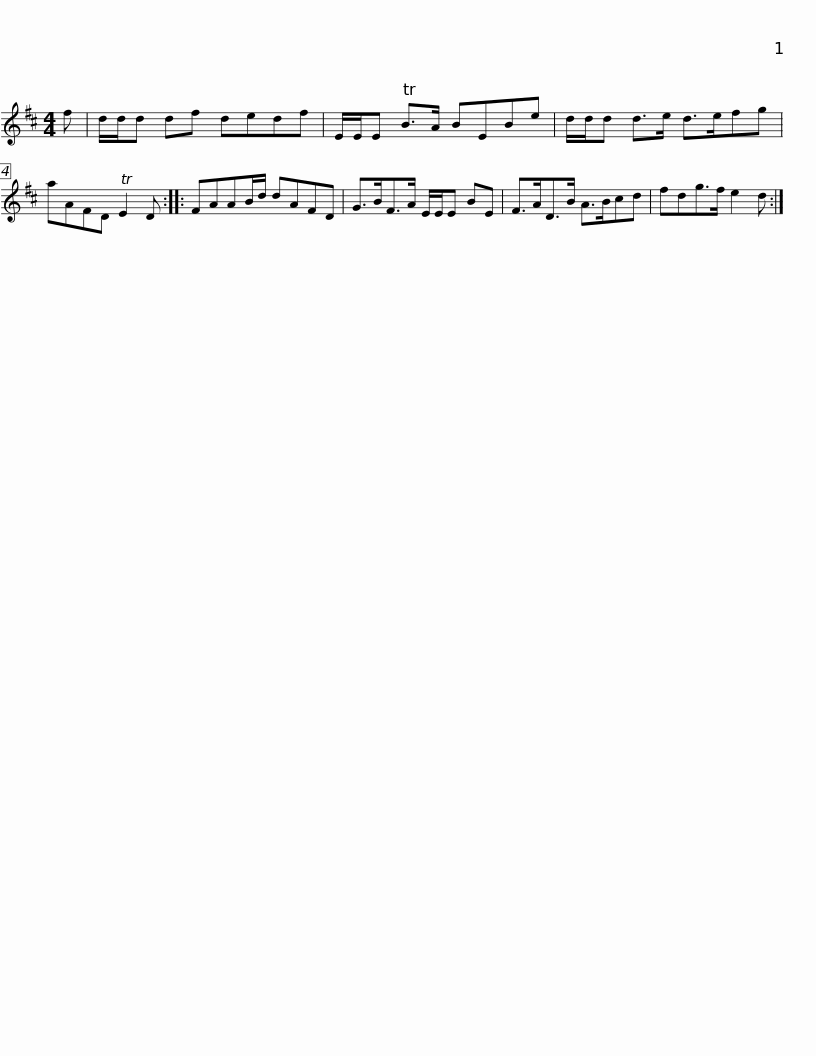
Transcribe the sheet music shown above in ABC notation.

X:1
L:1/8
M:4/4
I:linebreak $
K:D
V:1 treble
V:1
 f | d/d/d df dedf | E/E/E TB>A BEBe | d/d/d d>e d>efg | aAFD TE2 D ::$ %5
 FAAB/d/ dAFD | G>BF>A E/E/E BE | F>AD>B A>Bcd | fdg>f e2 d :| %9
